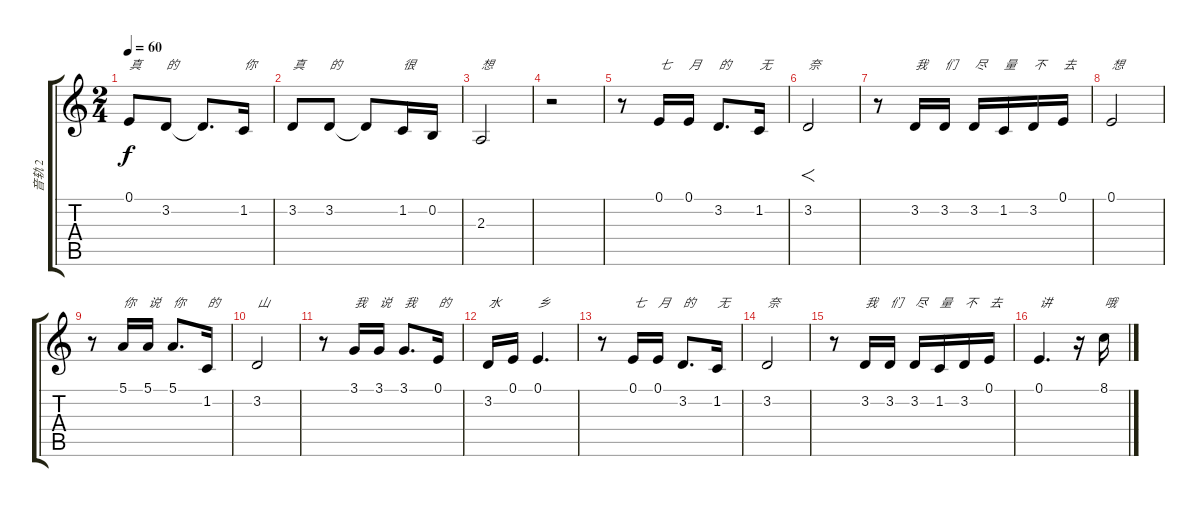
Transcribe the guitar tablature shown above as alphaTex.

\track ("音轨 2" "音轨 2") {instrument bassoon}
\staff {score tabs}
\tuning (E4 B3 G3 D3 A2 E2) {hide}
\ts (2 4)
\tempo 60
\clef g2
\ks c
0.1.8{txt "真" dy f} 3.2.8{txt "的"} 3.2{t}.8{d} 1.2.16{txt "你"} |
3.2.8{txt "真"} 3.2.8{txt "的"} 3.2{t}.8 1.2.16{txt "很"} 0.2.16 |
2.3.2{txt "想"} |
r.2 |
r.8 0.1.16{txt "七"} 0.1.16{txt "月"} 3.2.8{d txt "的"} 1.2.16{txt "无"} |
3.2.2{f txt "奈"} |
r.8 3.2.16{txt "我"} 3.2.16{txt "们"} 3.2.16{txt "尽"} 1.2.16{txt "量"} 3.2.16{txt "不"} 0.1.16{txt "去"} |
0.1.2{txt "想"} |
r.8 5.1.16{txt "你"} 5.1.16{txt "说"} 5.1.8{d txt "你"} 1.2.16{txt "的"} |
3.2.2{txt "山"} |
r.8 3.1.16{txt "我"} 3.1.16{txt "说"} 3.1.8{d txt "我"} 0.1.16{txt "的"} |
3.2.16{txt "水"} 0.1.16 0.1.4{d txt "乡"} |
r.8 0.1.16{txt "七"} 0.1.16{txt "月"} 3.2.8{d txt "的"} 1.2.16{txt "无"} |
3.2.2{txt "奈"} |
r.8 3.2.16{txt "我"} 3.2.16{txt "们"} 3.2.16{txt "尽"} 1.2.16{txt "量"} 3.2.16{txt "不"} 0.1.16{txt "去"} |
0.1.4{d txt "讲"} r.16 8.1.16{txt "哦"}
